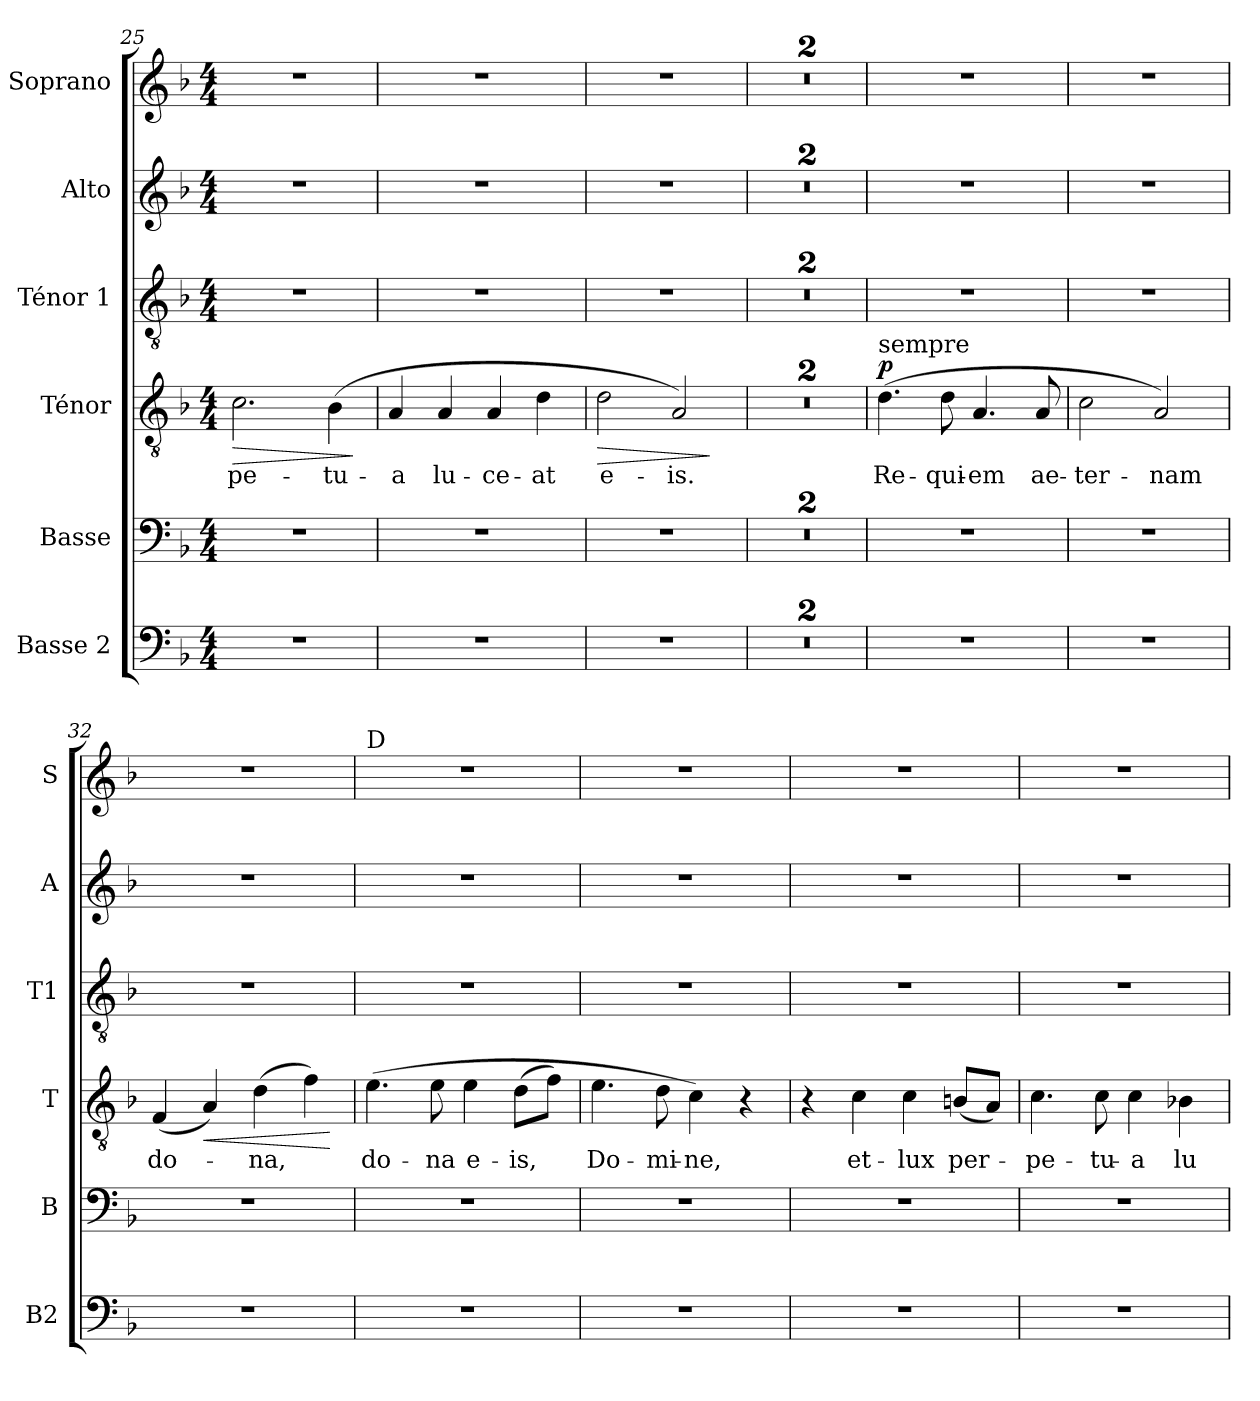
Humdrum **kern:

**kern	**kern	**kern	**text	**dynam	**kern	**kern	**kern
*part6	*part5	*part4	*part4	*part4	*part3	*part2	*part1
*staff6	*staff5	*staff4	*staff4	*staff4	*staff3	*staff2	*staff1
*I"Basse 2	*I"Basse	*I"Ténor	*	*	*I"Ténor 1	*I"Alto	*I"Soprano
*I'B2	*I'B	*I'T	*	*	*I'T1	*I'A	*I'S
*clefF4	*clefF4	*clefGv2	*	*	*clefGv2	*clefG2	*clefG2
*k[b-]	*k[b-]	*k[b-]	*	*	*k[b-]	*k[b-]	*k[b-]
*d:	*d:	*d:	*	*	*d:	*d:	*d:
*M4/4	*M4/4	*M4/4	*	*	*M4/4	*M4/4	*M4/4
=25	=25	=25	=25	=25	=25	=25	=25
!	!	!	!LO:LY:b	!LO:HP:b	!	!	!
1r	1r	2.c\	-pe-	>	1r	1r	1r
!	!	!	!LO:LY:b	!	!	!	!
.	.	(>4B-\	tu-	.	.	.	.
.	.	.	.	]	.	.	.
=26	=26	=26	=26	=26	=26	=26	=26
!	!	!	!LO:LY:b	!	!	!	!
1r	1r	4A/	-a	.	1r	1r	1r
!	!	!	!LO:LY:b	!	!	!	!
.	.	4A/	lu-	.	.	.	.
!	!	!	!LO:LY:b	!	!	!	!
.	.	4A/	-ce-	.	.	.	.
!	!	!	!LO:LY:b	!	!	!	!
.	.	4d\	-at	.	.	.	.
=27	=27	=27	=27	=27	=27	=27	=27
!	!	!	!LO:LY:b	!LO:HP:b	!	!	!
1r	1r	2d\	e-	>	1r	1r	1r
!	!	!	!LO:LY:b	!	!	!	!
.	.	2A/)	-is.	.	.	.	.
.	.	.	.	]	.	.	.
=28	=28	=28	=28	=28	=28	=28	=28
1r	1r	1r	.	.	1r	1r	1r
=29	=29	=29	=29	=29	=29	=29	=29
1r	1r	1r	.	.	1r	1r	1r
=30	=30	=30	=30	=30	=30	=30	=30
!	!	!LO:TX:a:t=sempre	!	!	!	!	!
!	!	!	!LO:LY:b	!LO:DY:a	!	!	!
1r	1r	(>4.d\	Re-	p	1r	1r	1r
!	!	!	!LO:LY:b	!	!	!	!
.	.	8d\	-qui-	.	.	.	.
!	!	!	!LO:LY:b	!	!	!	!
.	.	4.A/	-em	.	.	.	.
!	!	!	!LO:LY:b	!	!	!	!
.	.	8A/	ae-	.	.	.	.
=31	=31	=31	=31	=31	=31	=31	=31
!	!	!	!LO:LY:b	!	!	!	!
1r	1r	2c\	-ter-	.	1r	1r	1r
!	!	!	!LO:LY:b	!	!	!	!
.	.	2A/)	-nam	.	.	.	.
!!LO:PB:g=z
=32	=32	=32	=32	=32	=32	=32	=32
!	!	!	!LO:LY:b	!	!	!	!
1r	1r	(<4F/	do-	.	1r	1r	1r
!	!	!	!	!LO:HP:b	!	!	!
.	.	4A/)	.	<	.	.	.
!	!	!	!LO:LY:b	!	!	!	!
.	.	(>4d\	-na,	.	.	.	.
.	.	4f\)	.	.	.	.	.
.	.	.	.	[	.	.	.
=33	=33	=33	=33	=33	=33	=33	=33
!	!	!	!	!	!	!	!LO:TX:t=D
!	!	!	!LO:LY:b	!	!	!	!
1r	1r	(>4.e\	do-	.	1r	1r	1r
!	!	!	!LO:LY:b	!	!	!	!
.	.	8e\	-na	.	.	.	.
!	!	!	!LO:LY:b	!	!	!	!
.	.	4e\	e-	.	.	.	.
!	!	!	!LO:LY:b	!	!	!	!
.	.	(>8d\L	-is,	.	.	.	.
.	.	8f\J)	.	.	.	.	.
=34	=34	=34	=34	=34	=34	=34	=34
!	!	!	!LO:LY:b	!	!	!	!
1r	1r	4.e\	Do-	.	1r	1r	1r
!	!	!	!LO:LY:b	!	!	!	!
.	.	8d\	-mi-	.	.	.	.
!	!	!	!LO:LY:b	!	!	!	!
.	.	4c\)	-ne,	.	.	.	.
.	.	4r	.	.	.	.	.
=35	=35	=35	=35	=35	=35	=35	=35
1r	1r	4r	.	.	1r	1r	1r
!	!	!	!LO:LY:b	!	!	!	!
.	.	4c\	et-	.	.	.	.
!	!	!	!LO:LY:b	!	!	!	!
.	.	4c\	-lux	.	.	.	.
!	!	!	!LO:LY:b	!	!	!	!
.	.	(<8Bn/L	per-	.	.	.	.
.	.	8A/J)	.	.	.	.	.
=36	=36	=36	=36	=36	=36	=36	=36
!	!	!	!LO:LY:b	!	!	!	!
1r	1r	4.c\	-pe-	.	1r	1r	1r
!	!	!	!LO:LY:b	!	!	!	!
.	.	8c\	-tu-	.	.	.	.
!	!	!	!LO:LY:b	!	!	!	!
.	.	4c\	-a	.	.	.	.
!	!	!	!LO:LY:b	!	!	!	!
.	.	4B-X\	lu-	.	.	.	.
=	=	=	=	=	=	=	=
*-	*-	*-	*-	*-	*-	*-	*-
